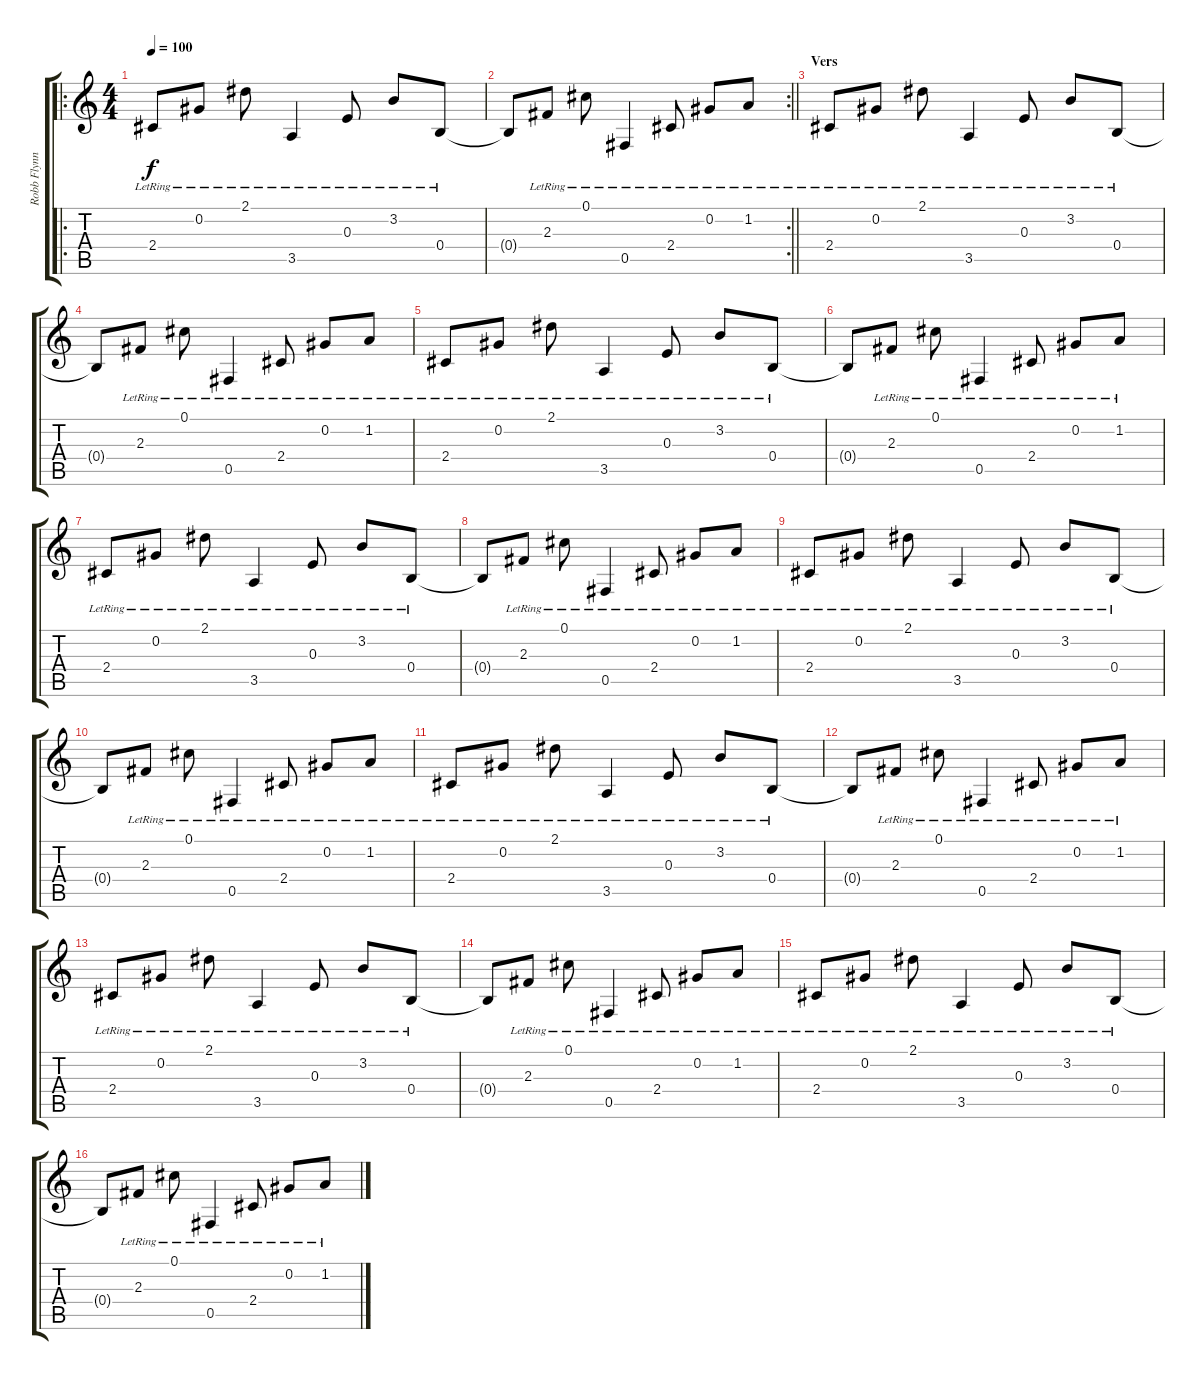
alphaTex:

\track ("Robb Flynn" "Robb Flynn") {instrument electricguitarjazz}
\staff {score tabs}
\tuning (Db4 Ab3 E3 B2 Gb2 B1) {hide}
\ro
\ts (4 4)
\tempo 100
\clef g2
\ks c
2.4{lr}.8{dy f instrument electricguitarjazz} 0.2{lr}.8 2.1{lr}.8 3.5{lr}.4 0.3{lr}.8 3.2{lr}.8 0.4{lr}.8 |
\rc 2
\barLineRight lightlight
0.4{t}.8 2.3{lr}.8 0.1{lr}.8 0.5{lr}.4 2.4{lr}.8 0.2{lr}.8 1.2{lr}.8 |
\section ("" "Vers")
2.4{lr}.8 0.2{lr}.8 2.1{lr}.8 3.5{lr}.4 0.3{lr}.8 3.2{lr}.8 0.4{lr}.8 |
0.4{t}.8 2.3{lr}.8 0.1{lr}.8 0.5{lr}.4 2.4{lr}.8 0.2{lr}.8 1.2{lr}.8 |
2.4{lr}.8 0.2{lr}.8 2.1{lr}.8 3.5{lr}.4 0.3{lr}.8 3.2{lr}.8 0.4{lr}.8 |
0.4{t}.8 2.3{lr}.8 0.1{lr}.8 0.5{lr}.4 2.4{lr}.8 0.2{lr}.8 1.2{lr}.8 |
2.4{lr}.8 0.2{lr}.8 2.1{lr}.8 3.5{lr}.4 0.3{lr}.8 3.2{lr}.8 0.4{lr}.8 |
0.4{t}.8 2.3{lr}.8 0.1{lr}.8 0.5{lr}.4 2.4{lr}.8 0.2{lr}.8 1.2{lr}.8 |
2.4{lr}.8 0.2{lr}.8 2.1{lr}.8 3.5{lr}.4 0.3{lr}.8 3.2{lr}.8 0.4{lr}.8 |
0.4{t}.8 2.3{lr}.8 0.1{lr}.8 0.5{lr}.4 2.4{lr}.8 0.2{lr}.8 1.2{lr}.8 |
2.4{lr}.8 0.2{lr}.8 2.1{lr}.8 3.5{lr}.4 0.3{lr}.8 3.2{lr}.8 0.4{lr}.8 |
0.4{t}.8 2.3{lr}.8 0.1{lr}.8 0.5{lr}.4 2.4{lr}.8 0.2{lr}.8 1.2{lr}.8 |
2.4{lr}.8 0.2{lr}.8 2.1{lr}.8 3.5{lr}.4 0.3{lr}.8 3.2{lr}.8 0.4{lr}.8 |
0.4{t}.8 2.3{lr}.8 0.1{lr}.8 0.5{lr}.4 2.4{lr}.8 0.2{lr}.8 1.2{lr}.8 |
2.4{lr}.8 0.2{lr}.8 2.1{lr}.8 3.5{lr}.4 0.3{lr}.8 3.2{lr}.8 0.4{lr}.8 |
0.4{t}.8 2.3{lr}.8 0.1{lr}.8 0.5{lr}.4 2.4{lr}.8 0.2{lr}.8 1.2{lr}.8
